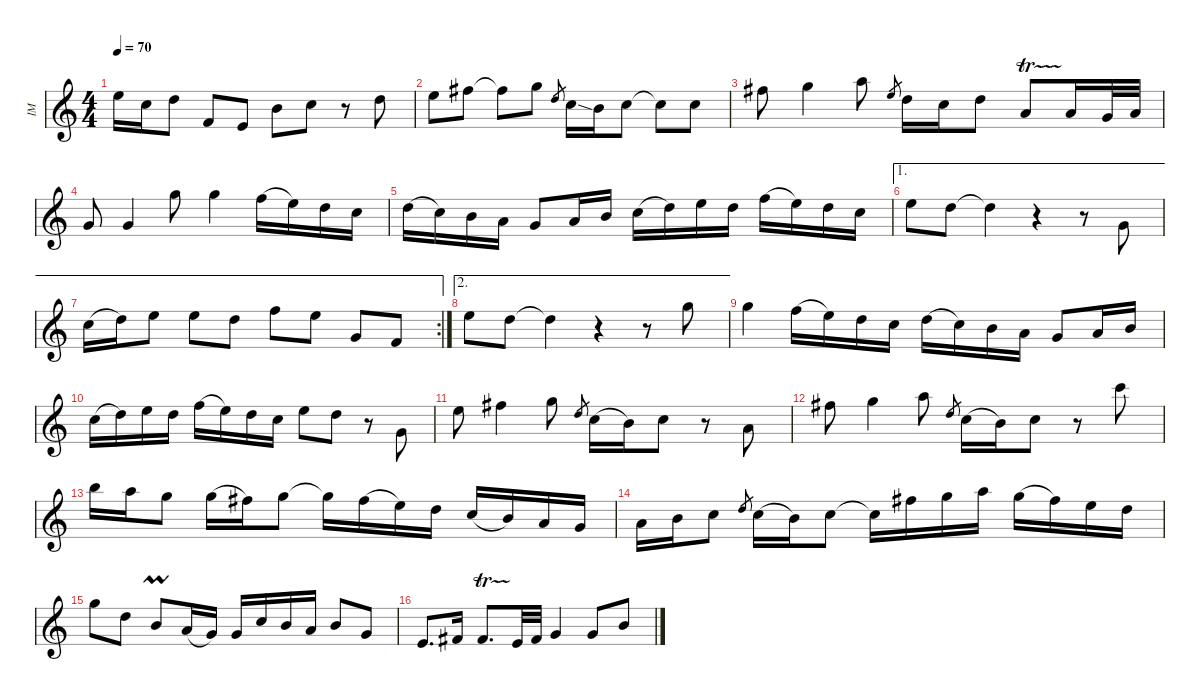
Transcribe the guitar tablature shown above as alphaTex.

\defaultSystemsLayout 4
\hideDynamics
\bracketExtendMode nobrackets
\otherSystemsTrackNameOrientation horizontal
\extendBarLines
\track ("Violin" "IM") {mute instrument violin}
\staff {score}
\tuning (E5 A4 D4 G3)
\ts (4 4)
\tempo 70
\clef g2
\ks c
7.2.16{dy mf beam Down} 3.2.16{beam Down} 5.2.8{beam Down} 3.3.8{beam Up} 2.3.8{beam Up} 2.2.8{beam Down} 3.2.8{beam Down} r.8{beam Down} 5.2.8{beam Down} |
7.2.8{beam Down} 2.1{acc #}.8{beam Down} 2.1{t acc #}.8{beam Down} 3.1.8{beam Down} 5.2.8{gr beam Up} 3.2{ss}.16{beam Down} 2.2.16{beam Down} 3.2.8{beam Down} 3.2{t}.8{beam Down} 3.2.8{beam Down} |
2.1{acc #}.8{beam Down} 3.1.4{beam Down} 5.1.8{beam Down} 7.2.8{gr beam Up} 5.2.16{beam Down} 3.2.16{beam Down} 5.2.8{beam Down} 7.3{tr (-3 16)}.8{beam Up} 7.3.16{beam Up} 5.3.32{beam Up} 7.3.32{beam Up} |
\scale
0.931733 5.3.8{beam Up} 5.3.4{beam Up} 3.1.8{beam Down} 3.1.4{beam Down} 1.1.16{legatoorigin beam Down} 7.2.16{beam Down} 5.2.16{beam Down} 3.2.16{beam Down} |
\scale
1.01091 5.2.16{legatoorigin beam Down} 3.2.16{beam Down} 2.2.16{beam Down} 7.3.16{beam Down} 5.3.8{beam Up} 7.3.16{beam Up} 2.2.16{beam Up} 3.2.16{legatoorigin beam Down} 5.2.16{beam Down} 7.2.16{beam Down} 5.2.16{beam Down} 8.2.16{legatoorigin beam Down} 7.2.16{beam Down} 5.2.16{beam Down} 3.2.16{beam Down} |
\ae 1
\scale
1.05736 7.2.8{beam Down} 5.2.8{beam Down} 5.2{t}.4{beam Down} r.4{beam Down} r.8{beam Down} 5.3.8{beam Up} |
\ae 1
\rc 2
\scale
0.981141 3.2.16{legatoorigin beam Down} 5.2.16{beam Down} 7.2.8{beam Down} 7.2.8{beam Down} 5.2.8{beam Down} 8.2.8{beam Down} 7.2.8{beam Down} 5.3.8{beam Up} 3.3.8{beam Up} |
\ae 2
\scale
1.11125 7.2.8{beam Down} 5.2.8{beam Down beam split} 5.2{t}.4{beam Down} r.4{beam Down beam merge} r.8{beam Down} 3.1.8{beam Down} |
\scale
0.907608 3.1.4{beam Down} 1.1.16{legatoorigin beam Down} 7.2.16{beam Down} 5.2.16{beam Down} 3.2.16{beam Down} 5.2.16{legatoorigin beam Down} 3.2.16{beam Down} 2.2.16{beam Down} 7.3.16{beam Down} 5.3.8{beam Up} 7.3.16{beam Up} 2.2.16{beam Up} |
3.2.16{legatoorigin beam Down} 5.2.16{beam Down} 7.2.16{beam Down} 5.2.16{beam Down} 8.2.16{legatoorigin beam Down} 7.2.16{beam Down} 5.2.16{beam Down} 3.2.16{beam Down} 7.2.8{beam Down} 5.2.8{beam Down} r.8{beam Down} 5.3.8{beam Up} |
7.2.8{beam Down} 2.1{acc #}.4{beam Down} 3.1.8{beam Down} 5.2.8{gr beam Up} 3.2.16{legatoorigin beam Down} 2.2.16{beam Down} 3.2.8{beam Down} r.8{beam Down} 0.2.8{beam Up} |
2.1{acc #}.8{beam Down} 3.1.4{beam Down} 5.1.8{beam Down} 5.2.8{gr beam Up} 3.2.16{legatoorigin beam Down} 2.2.16{beam Down} 3.2.8{beam Down} r.8{beam Down} 8.1.8{beam Down} |
7.1.16{beam Down} 5.1.16{beam Down} 3.1.8{beam Down} 3.1.16{legatoorigin beam Down} 2.1{acc #}.16{beam Down} 3.1.8{beam Down} 3.1{t}.16{beam Down} 2.1{acc #}.16{legatoorigin beam Down} 7.2.16{beam Down} 5.2.16{beam Down} 3.2.16{legatoorigin beam Up} 2.2.16{beam Up} 7.3.16{beam Up} 5.3.16{beam Up} |
7.3.16{beam Down} 2.2.16{beam Down} 3.2.8{beam Down} 5.2.8{gr beam Up} 3.2.16{legatoorigin beam Down} 2.2.16{beam Down} 3.2.8{beam Down} 3.2{t}.16{beam Down} 2.1{acc #}.16{beam Down} 3.1.16{beam Down} 5.1.16{beam Down} 3.1.16{legatoorigin beam Down} 2.1{acc #}.16{beam Down} 7.2.16{beam Down} 5.2.16{beam Down} |
3.1.8{beam Down} 5.2.8{beam Down} 2.2{umordent}.8{beam Up} 7.3.16{legatoorigin beam Up} 5.3.16{beam Up} 5.3.16{beam Up} 3.2.16{beam Up} 2.2.16{beam Up} 0.2.16{beam Up} 2.2.8{beam Up} 5.3.8{beam Up} |
\scale
1.08614 2.3.8{d beam Up} 4.3{acc #}.16{beam Up} 4.3{tr (-7 16) acc #}.8{d beam Up} 2.3.32{beam Up} 4.3{acc #}.32{beam Up} 5.3.4{beam Up} 5.3.8{beam Up} 2.2.8{beam Up}
